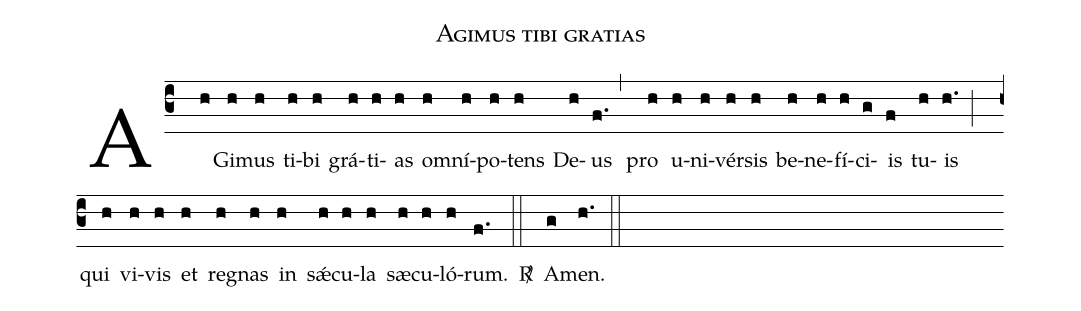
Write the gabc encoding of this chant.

name: Agimus tibi gratias;
%%
(c3) A() (h)Gi(h)mus(h) ti(h)bi(h) grá(h)ti(h)as(h) om(h)ní(h)po(h)tens(h) De(h)us(f.,) pro(h) u(h)ni(h)vér(h)sis(h) be(h)ne(h)fí(h)ci(g)is(f) tu(h)is(h.;) qui(h) vi(h)vis(h) et(h) re(h)gnas(h) in(h) sǽ(h)cu(h)la(h) sæ(h)cu(h)ló(h)rum.(f.) <v>\Rbar</v>(::) A(g)men.(h.::)
